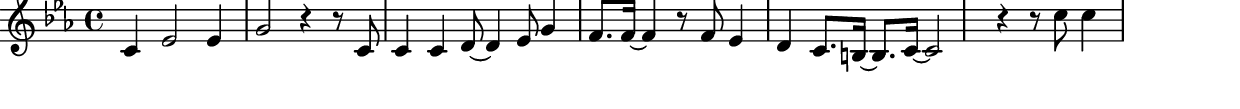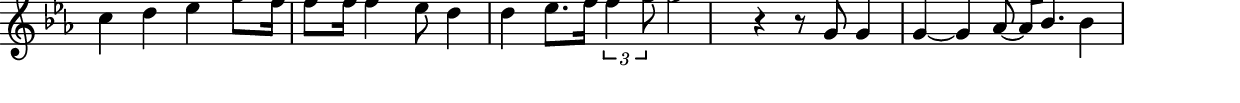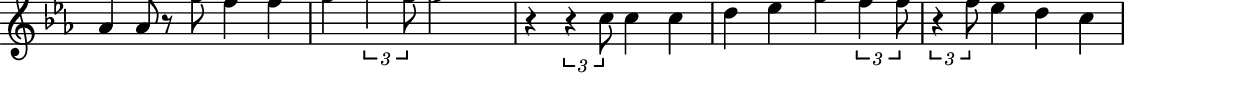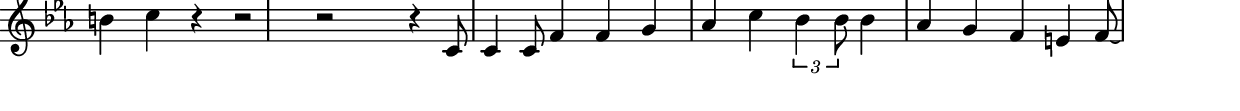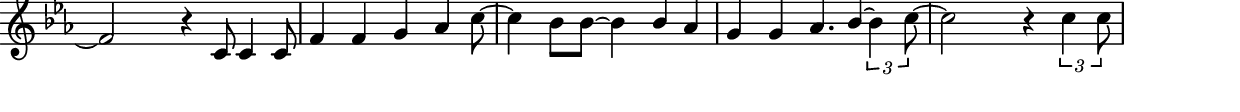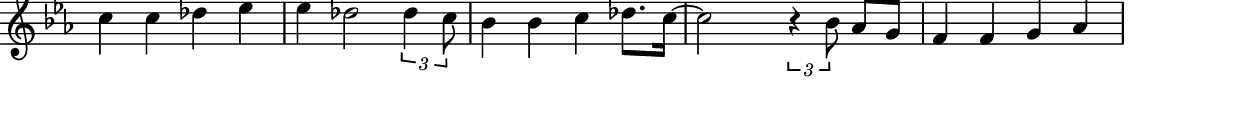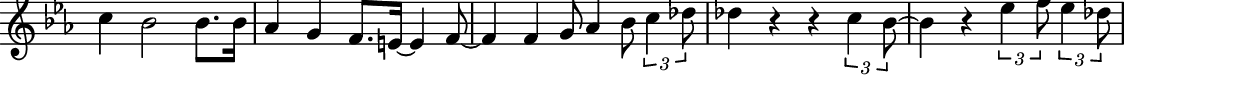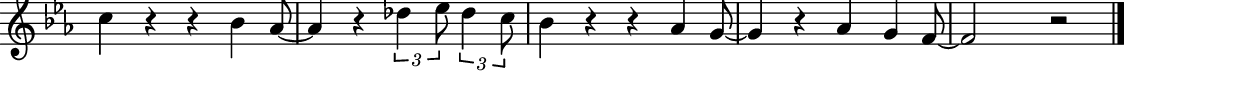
% MusicXML to Lilypond converter by Kovi

szovegAAA = \lyricmode {   \skip 4  \skip 4  \skip 4  \skip 4 "Die" "Zeit" "ist" "um," "die" "uns" "ver" -- "band," "ich" "weiß," "dass" "du" "es" "fühlst," "So" "geh" "ich" "jetzt" "auch" "wenn" "du" "mich" "noch" "gern" "be" -- "schüt" -- "zen" "willst," "Dein" "Leucht" -- "turm" "steht" "nun" "an" -- "ders" -- "wo," "und" "nicht" "mehr" "hier" "bei" "dir," "und" "auf" "dem" "Weg" "zum" "eig" -- "nen" "Licht," "komm," "sag," "was" "wünschst" "du" "mir." "Ich" "wünsch" "dir" "Lie" -- "be" "oh" -- "ne" "Lei" -- "den," "und" "eine" "Hand," "die" "dei" -- "ne" "hält," "Ich" "wünsch" "dir" "Lie" -- "be" "oh" -- "ne" "Lei" "den," "und" "dass" "dir" "nie" "die" "Hoff" -- "nung" "fehlt," "Und" "dass" "dir" "dei" -- "ne" "Träu" -- "me" "bleiben," "Und" "wenn" "du" "suchst" "nach" "Zärt" -- "lich" -- "keit," "Wünsch" "ich" "dir" "Lie" -- "be" "oh" -- "ne" "Lei" -- "den," "und"  \skip 4 "Glück" "für" "al" -- "le" "Zeit."  \skip 4  \skip 4  \skip 4  \skip 4  \skip 4  \skip 4  \skip 4  \skip 4  \skip 4  \skip 4  \skip 4  \skip 4  \skip 4  \skip 4  \skip 4  \skip 4  \skip 4  \skip 4  \skip 4  \skip 4  \skip 4  \skip 4  \skip 4  \skip 4  \skip 4  }

% Analyzing...
% 1 parts
% 1 Staff
% forceBassClefActive = 
melody = {
% 201 notes in the part
% 1 voices

\new Staff
\new Voice {
% 201 notes
% 42 mesaures

% Measure 1
\clef "treble"
\key ees \major
\time 4/4 
c'4 ees'2 ees'4 
% Measure 2
g'2 r4 r8 c'8 
% Measure 3
c'4 \times 2/3 { c'4 d'8~  } \times 2/3 { d'4 ees'8  } 
% Measure 4
g'4 f'8. f'16~ f'4 r8 f'8 
% Measure 5
ees'4 d'4 c'8. b16~ b8. c'16~ 
% Measure 6
c'2 r4 r8 c''8 
% Measure 7
c''4 c''4 d''4 ees''4 
% Measure 8
g''8. f''16~ f''8. f''16~ f''4. ees''8 
% Measure 9
d''4 d''4 ees''8. f''16~ \times 2/3 { f''4 g''8~  } 
% Measure 10
g''2 r4 r8 g'8 
% Measure 11
g'4 g'4~ \times 2/3 { g'4 aes'8~  } aes'16 bes'8. 
% Measure 12
bes'4 \times 2/3 { aes'4 aes'8  } r8 g''8 
% Measure 13
f''4 f''4 g''4 \times 2/3 { aes''4 g''8~  } 
% Measure 14
g''2 r4 \times 2/3 { r4 c''8  } 
% Measure 15
c''4 c''4 d''4 ees''4 
% Measure 16
g''4 \times 2/3 { f''4 f''8  } \times 2/3 { r4 f''8  } 
% Measure 17
ees''4 d''4 c''4 b'4 
% Measure 18
c''4 r4 r2 
% Measure 19
r2 \times 2/3 { r4 c'8  } \times 2/3 { c'4 c'8  } 
% Measure 20
f'4 f'4 g'4 aes'4 
% Measure 21
c''4 \times 2/3 { bes'4 bes'8  } bes'4 
% Measure 22
aes'4 g'4 f'4 \times 2/3 { e'4 f'8~  } 
% Measure 23
f'2 \times 2/3 { r4 c'8  } \times 2/3 { c'4 c'8  } 
% Measure 24
f'4 f'4 g'4 \times 2/3 { aes'4 c''8~  } 
% Measure 25
c''4 bes'8 bes'8~ bes'4 bes'8 aes'8 
% Measure 26
g'4 g'4 aes'8. bes'16~ \times 2/3 { bes'4 c''8~  } 
% Measure 27
c''2 r4 \times 2/3 { c''4 c''8  } 
% Measure 28
c''4 c''4 des''4 ees''4 
% Measure 29
ees''4 des''2 \times 2/3 { des''4 c''8  } 
% Measure 30
bes'4 bes'4 c''4 des''8. c''16~ 
% Measure 31
c''2 \times 2/3 { r4 bes'8  } aes'8 g'8 
% Measure 32
f'4 f'4 g'4 aes'4 
% Measure 33
c''4 bes'2 bes'8. bes'16 
% Measure 34
aes'4 g'4 f'8. e'16~ \times 2/3 { e'4 f'8~  } 
% Measure 35
f'4 \times 2/3 { f'4 g'8  } \times 2/3 { aes'4 bes'8  } \times 2/3 { c''4 des''8  } 
% Measure 36
des''4 r4 r4 \times 2/3 { c''4 bes'8~  } 
% Measure 37
bes'4 r4 \times 2/3 { ees''4 f''8  } \times 2/3 { ees''4 des''8  } 
% Measure 38
c''4 r4 r4 \times 2/3 { bes'4 aes'8~  } 
% Measure 39
aes'4 r4 \times 2/3 { des''4 ees''8  } \times 2/3 { des''4 c''8  } 
% Measure 40
bes'4 r4 r4 \times 2/3 { aes'4 g'8~  } 
% Measure 41
g'4 r4 aes'4 \times 2/3 { g'4 f'8~  } 
% Measure 42
f'2 r2 \bar "|." 
} % voice
} % melody


harmonies = \chordmode {
% 42 chords
\germanChords
s4 s4 s4 s4 s4 s4 s4 s4 c4:m s4 s4 f4:m s4 s4 s4 g4 s4 s4 s4 c4:m s4 s4 s4 c4:m s4 s4 s4 f4:m s4 s4 s4 bes4 s4 s4 s4 ees4 s4 s4 s4 c4:m s4 s4 s4 f4:m s4 s4 bes4 s4 s4 s4 ees4 s4 g4 s4 c4:m s4 s4 s4 f4:m s4 s4 c4:m s4 g4 s4 c4:m s4 s4 s4 c4 s4 s4 s4 f4:m s4 s4 s4 bes4:m s4 s4 c4 s4 s4 s4 f4:m s4 s4 s4 f4:m s4 s4 s4 bes4:m s4 s4 s4 ees4 s4 s4 s4 aes4 s4 s4 s4 f4:m s4 s4 s4 bes4:m s4 s4 s4 ees4 s4 s4 s4 aes4 s4 s4 s4 f4:m s4 s4 s4 bes4:m s4 s4 s4 c4:m s4 s4 s4 f4:m s4 s4 s4 bes4:m s4 s4 s4 ees4 s4 s4 s4 aes4 s4 s4 s4 des4 s4 s4 s4 bes4:dim s4 s4 s4 c4 s4 s4 s4 f4:m
}

\include "../../definitions.ly"
